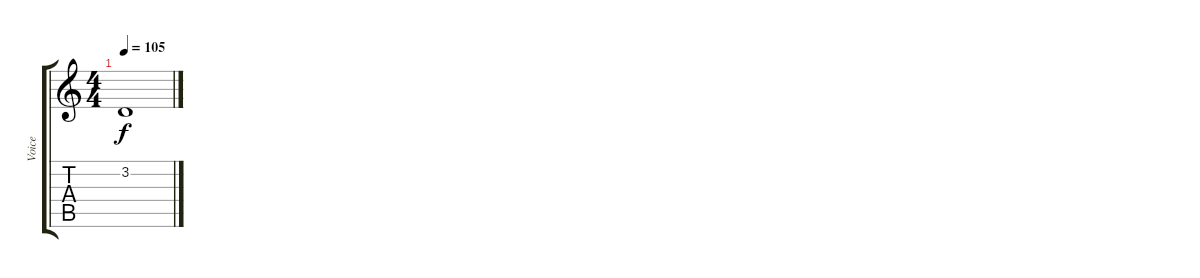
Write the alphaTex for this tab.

\track ("Voice" "Voice") {instrument flute}
\staff {score tabs}
\tuning (E4 B3 G3 D3 A2 E2) {hide}
\ts (4 4)
\tempo 105
\clef g2
\ks c
3.2.1{dy f}
